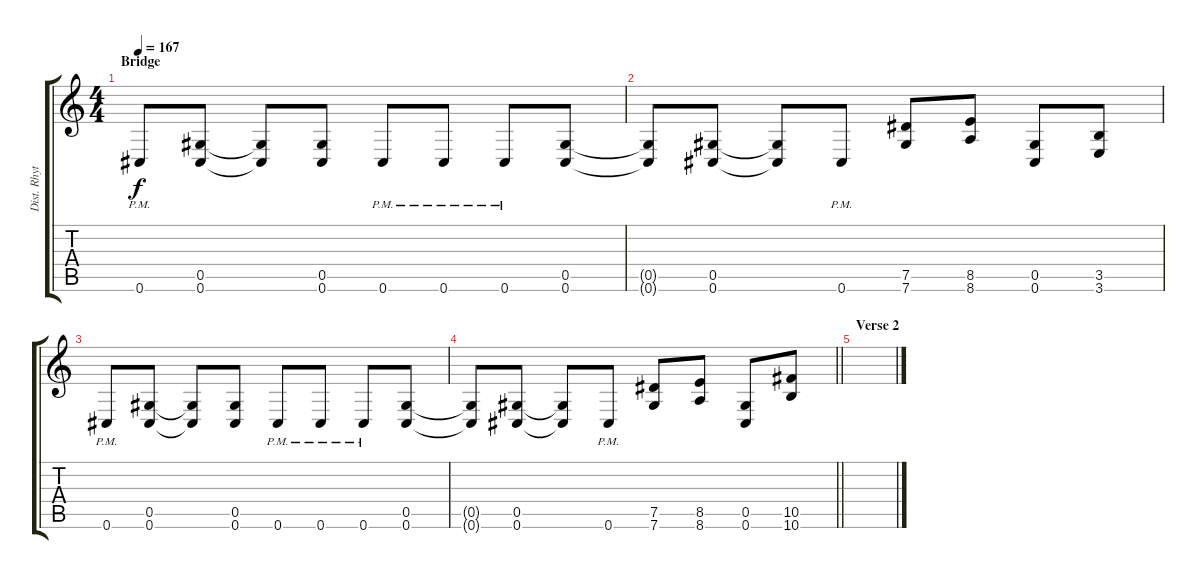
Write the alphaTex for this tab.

\track ("Dist. Rhytm Guitar [L]" "Dist. Rhyt") {instrument distortionguitar}
\staff {score tabs}
\tuning (Eb4 Bb3 Gb3 Db3 Ab2 Db2) {hide}
\ts (4 4)
\section ("" "Bridge")
\tempo 167
\clef g2
\ks c
0.6{pm}.8{dy f} (0.5 0.6).8 (0.5{t} 0.6{t}).8 (0.5 0.6).8 0.6{pm}.8 0.6{pm}.8 0.6{pm}.8 (0.5 0.6).8 |
(0.5{t} 0.6{t}).8 (0.5 0.6).8 (0.5{t} 0.6{t}).8 0.6{pm}.8 (7.5 7.6).8 (8.5 8.6).8 (0.5 0.6).8 (3.5 3.6).8 |
0.6{pm}.8 (0.5 0.6).8 (0.5{t} 0.6{t}).8 (0.5 0.6).8 0.6{pm}.8 0.6{pm}.8 0.6{pm}.8 (0.5 0.6).8 |
\barLineRight lightlight
(0.5{t} 0.6{t}).8 (0.5 0.6).8 (0.5{t} 0.6{t}).8 0.6{pm}.8 (7.5 7.6).8 (8.5 8.6).8 (0.5 0.6).8 (10.5 10.6).8 |
\section ("" "Verse 2")
